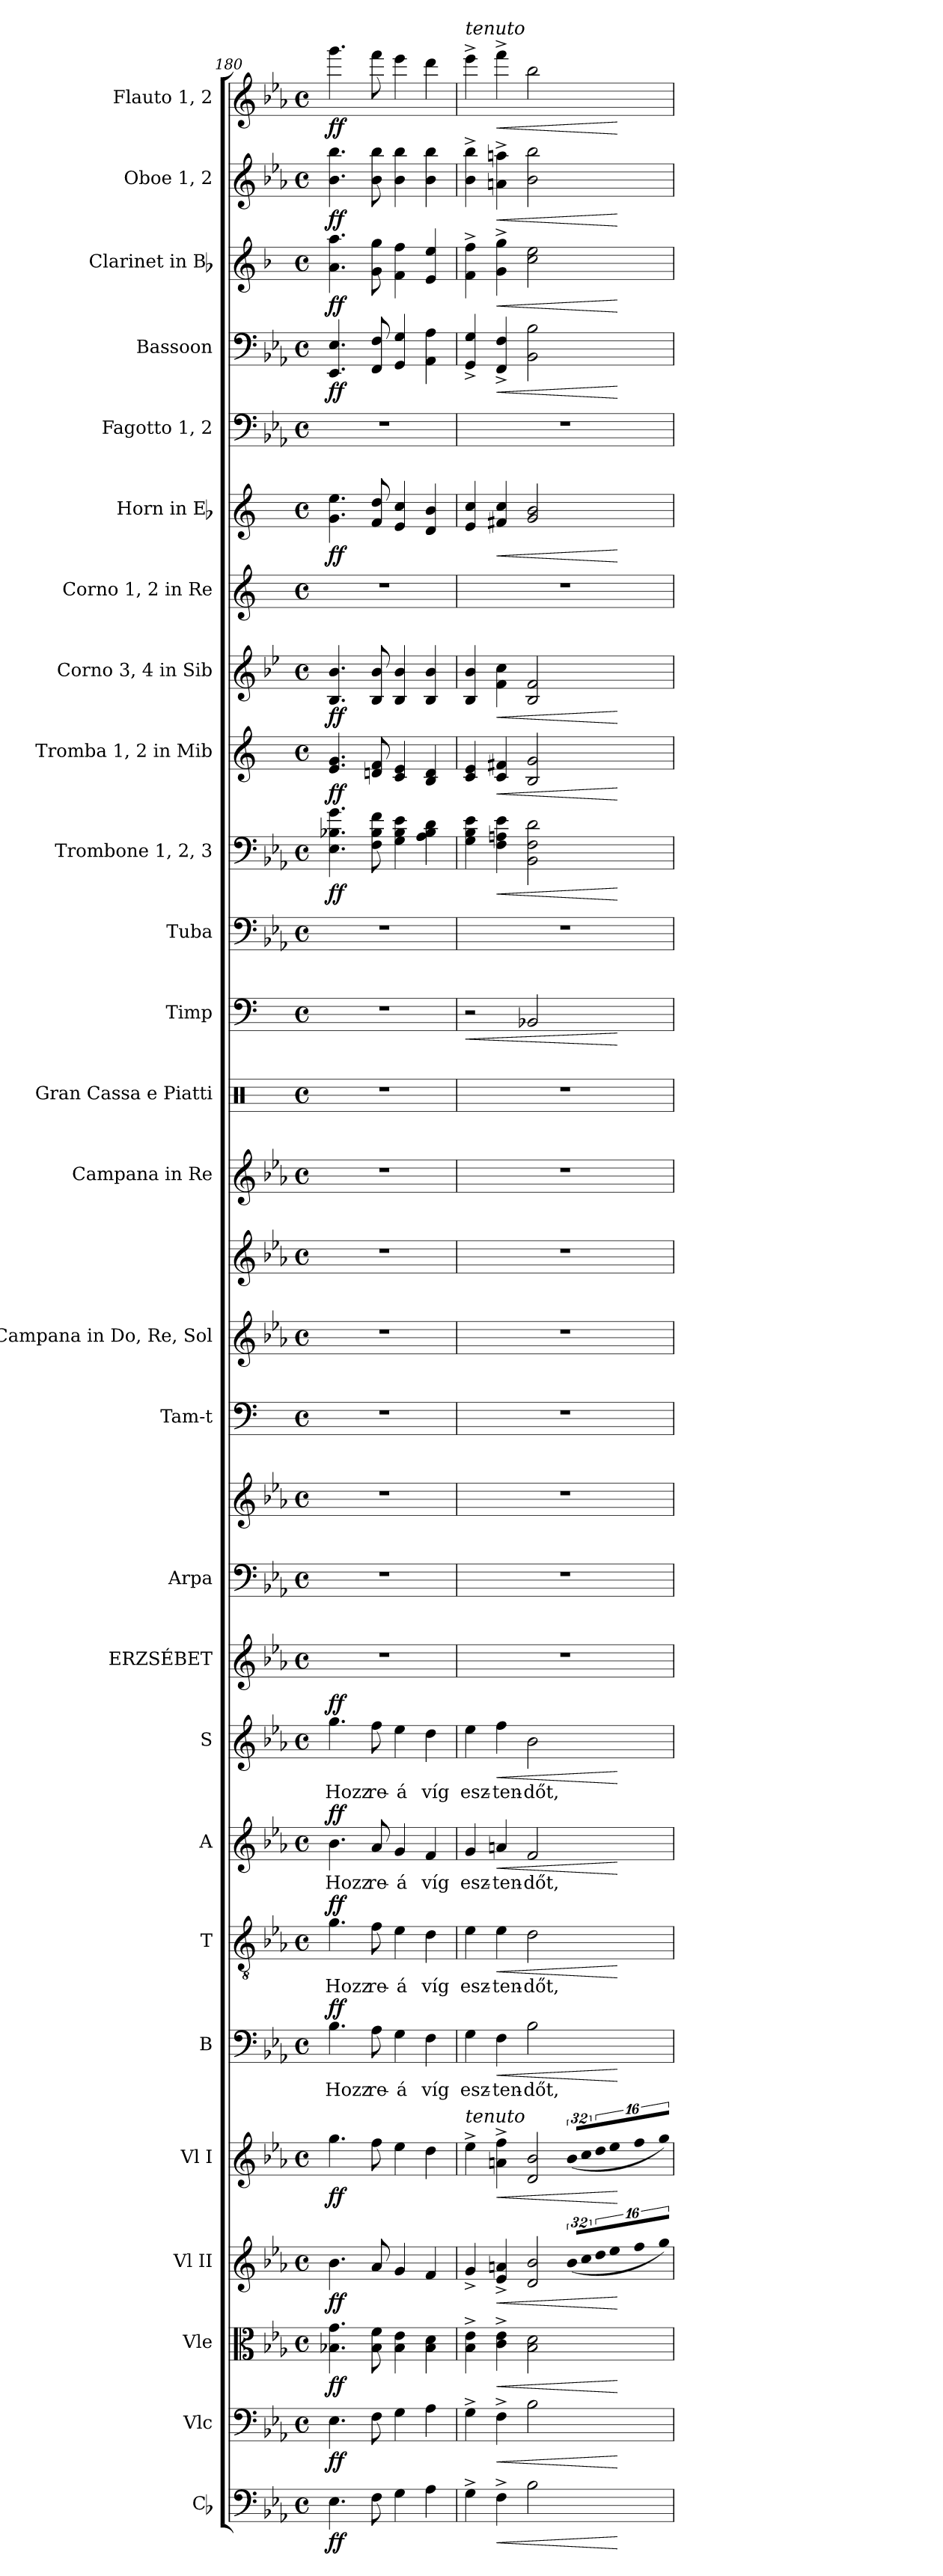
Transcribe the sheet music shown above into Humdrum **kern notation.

**kern	**dynam	**kern	**dynam	**kern	**dynam	**kern	**dynam	**kern	**dynam	**kern	**text	**dynam	**kern	**text	**dynam	**kern	**text	**dynam	**kern	**text	**dynam	**kern	**kern	**kern	**kern	**kern	**kern	**kern	**kern	**kern	**dynam	**kern	**kern	**dynam	**kern	**dynam	**kern	**dynam	**kern	**kern	**dynam	**kern	**kern	**dynam	**kern	**dynam	**kern	**dynam	**kern	**dynam
*part27	*part27	*part26	*part26	*part25	*part25	*part24	*part24	*part23	*part23	*part22	*part22	*part22	*part21	*part21	*part21	*part20	*part20	*part20	*part19	*part19	*part19	*part18	*part17	*part17	*part16	*part15	*part15	*part14	*part13	*part12	*part12	*part11	*part10	*part10	*part9	*part9	*part8	*part8	*part7	*part6	*part6	*part5	*part4	*part4	*part3	*part3	*part2	*part2	*part1	*part1
*staff29	*staff29	*staff28	*staff28	*staff27	*staff27	*staff26	*staff26	*staff25	*staff25	*staff24	*staff24	*staff24	*staff23	*staff23	*staff23	*staff22	*staff22	*staff22	*staff21	*staff21	*staff21	*staff20	*staff19	*staff18	*staff17	*staff16	*staff15	*staff14	*staff13	*staff12	*staff12	*staff11	*staff10	*staff10	*staff9	*staff9	*staff8	*staff8	*staff7	*staff6	*staff6	*staff5	*staff4	*staff4	*staff3	*staff3	*staff2	*staff2	*staff1	*staff1
*I"Cb	*	*I"Vlc	*	*I"Vle	*	*I"Vl II	*	*I"Vl I	*	*I"B	*	*	*I"T	*	*	*I"A	*	*	*I"S	*	*	*I"ERZSÉBET	*I"Arpa	*	*I"Tam-t	*I"3 Campana in Do, Re, Sol	*	*I"Campana in Re	*I"Gran Cassa e Piatti	*I"Timp	*	*I"Tuba	*I"Trombone 1, 2, 3	*	*I"Tromba 1, 2 in Mib	*	*I"Corno 3, 4 in Sib	*	*I"Corno 1, 2 in Re	*I"Horn in Eb	*	*I"Fagotto 1, 2	*I"Bassoon	*	*I"Clarinet in Bb	*	*I"Oboe 1, 2	*	*I"Flauto 1, 2	*
*I'Cb	*	*I'Vlc	*	*I'Vle	*	*I'Vl II	*	*I'Vl I	*	*I'B	*	*	*I'T	*	*	*I'A	*	*	*I'S	*	*	*I'ERZSÉBET	*I'Arpa	*	*I'Tam-t	*	*	*I'Camp	*I'Gr. C e Ptti	*I'Timp	*	*I'Tb	*I'Trb	*	*I'Tr (Mib)	*	*I'Cor (Sib)	*	*I'Cor (Re)	*	*	*I'Fg	*	*	*	*	*I'Ob	*	*I'Fl	*
*clefF4	*	*clefF4	*	*clefC3	*	*clefG2	*	*clefG2	*	*clefF4	*	*	*clefGv2	*	*	*clefG2	*	*	*clefG2	*	*	*clefG2	*clefF4	*clefG2	*clefF4	*clefG2	*clefG2	*clefG2	*clefX	*clefF4	*	*clefF4	*clefF4	*	*clefG2	*	*clefG2	*	*clefG2	*clefG2	*	*clefF4	*clefF4	*	*clefG2	*	*clefG2	*	*clefG2	*
*ITrd7c12	*	*	*	*	*	*	*	*	*	*	*	*	*ITrd7c12	*	*	*	*	*	*	*	*	*	*	*	*	*ITrd-14c-24	*ITrd-14c-24	*ITrd-14c-24	*	*	*	*	*	*	*ITrd-2c-3	*	*ITrd8c14	*	*ITrd6c10	*ITrd5c9	*	*	*	*	*ITrd1c2	*	*	*	*	*
*k[b-e-a-]	*	*k[b-e-a-]	*	*k[b-e-a-]	*	*k[b-e-a-]	*	*k[b-e-a-]	*	*k[b-e-a-]	*	*	*k[b-e-a-]	*	*	*k[b-e-a-]	*	*	*k[b-e-a-]	*	*	*k[b-e-a-]	*k[b-e-a-]	*k[b-e-a-]	*k[]	*k[b-e-a-]	*k[b-e-a-]	*k[b-e-a-]	*k[]	*k[]	*	*k[b-e-a-]	*k[b-e-a-]	*	*k[b-e-a-]	*	*k[b-e-]	*	*k[f#c#]	*k[b-e-a-]	*	*k[b-e-a-]	*k[b-e-a-]	*	*k[b-e-a-]	*	*k[b-e-a-]	*	*k[b-e-a-]	*
*E-:	*	*E-:	*	*E-:	*	*E-:	*	*E-:	*	*E-:	*	*	*E-:	*	*	*E-:	*	*	*E-:	*	*	*E-:	*E-:	*E-:	*C:	*E-:	*E-:	*E-:	*C:	*C:	*	*E-:	*E-:	*	*E-:	*	*B-:	*	*D:	*E-:	*	*E-:	*E-:	*	*E-:	*	*E-:	*	*E-:	*
*M4/4	*	*M4/4	*	*M4/4	*	*M4/4	*	*M4/4	*	*M4/4	*	*	*M4/4	*	*	*M4/4	*	*	*M4/4	*	*	*M4/4	*M4/4	*M4/4	*M4/4	*M4/4	*M4/4	*M4/4	*M4/4	*M4/4	*	*M4/4	*M4/4	*	*M4/4	*	*M4/4	*	*M4/4	*M4/4	*	*M4/4	*M4/4	*	*M4/4	*	*M4/4	*	*M4/4	*
*met(c)	*	*met(c)	*	*met(c)	*	*met(c)	*	*met(c)	*	*met(c)	*	*	*met(c)	*	*	*met(c)	*	*	*met(c)	*	*	*met(c)	*met(c)	*met(c)	*met(c)	*met(c)	*met(c)	*met(c)	*met(c)	*met(c)	*	*met(c)	*met(c)	*	*met(c)	*	*met(c)	*	*met(c)	*met(c)	*	*met(c)	*met(c)	*	*met(c)	*	*met(c)	*	*met(c)	*
=180	=180	=180	=180	=180	=180	=180	=180	=180	=180	=180	=180	=180	=180	=180	=180	=180	=180	=180	=180	=180	=180	=180	=180	=180	=180	=180	=180	=180	=180	=180	=180	=180	=180	=180	=180	=180	=180	=180	=180	=180	=180	=180	=180	=180	=180	=180	=180	=180	=180	=180
!	!	!	!	!	!	!	!	!	!	!	!LO:LY:b:color=#000000	!	!	!	!	!	!	!	!	!	!	!	!	!	!	!	!	!	!	!	!	!	!	!	!	!	!	!	!	!	!	!	!	!	!	!	!	!	!	!
!	!	!	!	!	!	!	!	!	!	!	!	!	!	!LO:LY:b:color=#000000	!	!	!	!	!	!	!	!	!	!	!	!	!	!	!	!	!	!	!	!	!	!	!	!	!	!	!	!	!	!	!	!	!	!	!	!
!	!	!	!	!	!	!	!	!	!	!	!	!	!	!	!	!	!LO:LY:b:color=#000000	!	!	!	!	!	!	!	!	!	!	!	!	!	!	!	!	!	!	!	!	!	!	!	!	!	!	!	!	!	!	!	!	!
!	!	!	!	!	!	!	!	!	!	!	!	!	!	!	!	!	!	!	!	!LO:LY:b:color=#000000	!	!	!	!	!	!	!	!	!	!	!	!	!	!	!	!	!	!	!	!	!	!	!	!	!	!	!	!	!	!
4.EE-i\	ff	4.E-i\	ff	4.B-Xi\ 4.gi	ff	4.b-i\	ff	4.ggi\	ff	4.B-i\	Hozz	ff	4.Gi\	Hozz	ff	4.b-i\	Hozz	ff	4.ggi\	Hozz	ff	1r	1r	1r	1r	1r	1r	1r	1r	1r	.	1r	4.E-i\ 4.B-Xi 4.gi	ff	4.gi/ 4.b-i	ff	4.BB-i/ 4.B-i	ff	1r	4.B-i\ 4.gi	ff	1r	4.EE-i/ 4.E-i	ff	4.gi\ 4.ggi	ff	4.b-i\ 4.bb-i	ff	4.gggi\	ff
!	!	!	!	!	!	!	!	!	!	!	!LO:LY:b:color=#000000	!	!	!	!	!	!	!	!	!	!	!	!	!	!	!	!	!	!	!	!	!	!	!	!	!	!	!	!	!	!	!	!	!	!	!	!	!	!	!
!	!	!	!	!	!	!	!	!	!	!	!	!	!	!LO:LY:b:color=#000000	!	!	!	!	!	!	!	!	!	!	!	!	!	!	!	!	!	!	!	!	!	!	!	!	!	!	!	!	!	!	!	!	!	!	!	!
!	!	!	!	!	!	!	!	!	!	!	!	!	!	!	!	!	!LO:LY:b:color=#000000	!	!	!	!	!	!	!	!	!	!	!	!	!	!	!	!	!	!	!	!	!	!	!	!	!	!	!	!	!	!	!	!	!
!	!	!	!	!	!	!	!	!	!	!	!	!	!	!	!	!	!	!	!	!LO:LY:b:color=#000000	!	!	!	!	!	!	!	!	!	!	!	!	!	!	!	!	!	!	!	!	!	!	!	!	!	!	!	!	!	!
8FFi\	.	8Fi\	.	8B-i\ 8fi	.	8a-i/	.	8ffi\	.	8A-i\	re-	.	8Fi\	re-	.	8a-i/	re-	.	8ffi\	re-	.	.	.	.	.	.	.	.	.	.	.	.	8Fi\ 8B-i 8fi	.	8fni/ 8a-i	.	8BB-i/ 8B-i	.	.	8A-i/ 8fi	.	.	8FFi/ 8Fi	.	8fi\ 8ffi	.	8b-i\ 8bb-i	.	8fffi\	.
!	!	!	!	!	!	!	!	!	!	!	!LO:LY:b:color=#000000	!	!	!	!	!	!	!	!	!	!	!	!	!	!	!	!	!	!	!	!	!	!	!	!	!	!	!	!	!	!	!	!	!	!	!	!	!	!	!
!	!	!	!	!	!	!	!	!	!	!	!	!	!	!LO:LY:b:color=#000000	!	!	!	!	!	!	!	!	!	!	!	!	!	!	!	!	!	!	!	!	!	!	!	!	!	!	!	!	!	!	!	!	!	!	!	!
!	!	!	!	!	!	!	!	!	!	!	!	!	!	!	!	!	!LO:LY:b:color=#000000	!	!	!	!	!	!	!	!	!	!	!	!	!	!	!	!	!	!	!	!	!	!	!	!	!	!	!	!	!	!	!	!	!
!	!	!	!	!	!	!	!	!	!	!	!	!	!	!	!	!	!	!	!	!LO:LY:b:color=#000000	!	!	!	!	!	!	!	!	!	!	!	!	!	!	!	!	!	!	!	!	!	!	!	!	!	!	!	!	!	!
4GGi\	.	4Gi\	.	4B-i\ 4e-i	.	4gi/	.	4ee-i\	.	4Gi\	-á	.	4E-i\	-á	.	4gi/	-á	.	4ee-i\	-á	.	.	.	.	.	.	.	.	.	.	.	.	4Gi\ 4B-i 4e-i	.	4e-i/ 4gi	.	4BB-i/ 4B-i	.	.	4Gi/ 4e-i	.	.	4GGi/ 4Gi	.	4e-i\ 4ee-i	.	4b-i\ 4bb-i	.	4eee-i\	.
!	!	!	!	!	!	!	!	!	!	!	!LO:LY:b:color=#000000	!	!	!	!	!	!	!	!	!	!	!	!	!	!	!	!	!	!	!	!	!	!	!	!	!	!	!	!	!	!	!	!	!	!	!	!	!	!	!
!	!	!	!	!	!	!	!	!	!	!	!	!	!	!LO:LY:b:color=#000000	!	!	!	!	!	!	!	!	!	!	!	!	!	!	!	!	!	!	!	!	!	!	!	!	!	!	!	!	!	!	!	!	!	!	!	!
!	!	!	!	!	!	!	!	!	!	!	!	!	!	!	!	!	!LO:LY:b:color=#000000	!	!	!	!	!	!	!	!	!	!	!	!	!	!	!	!	!	!	!	!	!	!	!	!	!	!	!	!	!	!	!	!	!
!	!	!	!	!	!	!	!	!	!	!	!	!	!	!	!	!	!	!	!	!LO:LY:b:color=#000000	!	!	!	!	!	!	!	!	!	!	!	!	!	!	!	!	!	!	!	!	!	!	!	!	!	!	!	!	!	!
4AA-i\	.	4A-i\	.	4B-i\ 4di	.	4fi/	.	4ddi\	.	4Fi\	víg	.	4Di\	víg	.	4fi/	víg	.	4ddi\	víg	.	.	.	.	.	.	.	.	.	.	.	.	4A-i\ 4B-i 4di	.	4di/ 4fi	.	4BB-i/ 4B-i	.	.	4Fi/ 4di	.	.	4AA-i\ 4A-i	.	4di/ 4ddi	.	4b-i\ 4bb-i	.	4dddi\	.
=181	=181	=181	=181	=181	=181	=181	=181	=181	=181	=181	=181	=181	=181	=181	=181	=181	=181	=181	=181	=181	=181	=181	=181	=181	=181	=181	=181	=181	=181	=181	=181	=181	=181	=181	=181	=181	=181	=181	=181	=181	=181	=181	=181	=181	=181	=181	=181	=181	=181	=181
*	*	*	*	*	*	*^	*	*^	*	*	*	*	*	*	*	*	*	*	*	*	*	*	*	*	*	*	*	*	*	*	*	*	*	*	*	*	*	*	*	*	*	*	*	*	*	*	*	*	*	*
!	!	!	!	!	!	!	!	!	!	!	!	!	!LO:LY:b:color=#000000	!	!	!	!	!	!	!	!	!	!	!	!	!	!	!	!	!	!	!	!	!	!	!	!	!	!	!	!	!	!	!	!	!	!	!	!	!	!	!
!	!	!	!	!	!	!	!	!	!	!	!	!	!	!	!	!LO:LY:b:color=#000000	!	!	!	!	!	!	!	!	!	!	!	!	!	!	!	!	!	!	!	!	!	!	!	!	!	!	!	!	!	!	!	!	!	!	!	!
!	!	!	!	!	!	!	!	!	!	!	!	!	!	!	!	!	!	!	!LO:LY:b:color=#000000	!	!	!	!	!	!	!	!	!	!	!	!	!	!	!	!	!	!	!	!	!	!	!	!	!	!	!	!	!	!	!	!	!
!	!	!	!	!	!	!	!	!	!	!	!	!	!	!	!	!	!	!	!	!	!	!	!	!	!	!	!	!	!	!	!	!	!	!	!	!	!	!	!	!	!	!	!	!	!	!	!	!	!	!	!LO:TX:a:i:t=tenuto	!
!	!	!	!	!	!	!	!	!	!LO:TX:a:i:t=tenuto	!	!	!	!	!	!	!	!	!	!	!	!	!	!	!	!	!	!	!	!	!	!	!	!	!	!	!	!	!	!	!	!	!	!	!	!	!	!	!	!	!	!	!
!	!	!	!	!	!	!	!	!	!	!	!	!	!	!	!	!	!	!	!	!	!	!LO:LY:b:color=#000000	!	!	!	!	!	!	!	!	!	!	!LO:HP:b	!	!	!	!	!	!	!	!	!	!	!	!	!	!	!	!	!	!	!
4GG^i\	.	4G^i\	.	4B-i\^ 4e-i^	.	4g^i/	2..ryy	.	4ee-^i\	2..ryy	.	4Gi\	esz-	.	4E-i\	esz-	.	4gi/	esz-	.	4ee-i\	esz-	.	1r	1r	1r	1r	1r	1r	1r	1r	2r	<	1r	4Gi\ 4B-i 4e-i	.	4e-i/ 4gi	.	4BB-i/ 4B-i	.	1r	4Gi/ 4e-i	.	1r	4GGi/^ 4Gi^	.	4e-i\^ 4ee-i^	.	4b-i\^ 4bb-i^	.	4eee-^i\	.
!	!LO:HP:b	!	!LO:HP:b	!	!LO:HP:b	!	!	!LO:HP:b	!	!	!	!	!	!	!	!	!	!	!	!	!	!	!	!	!	!	!	!	!	!	!	!	!	!	!	!	!	!	!	!	!	!	!	!	!	!	!	!	!	!	!	!
!	!	!	!	!	!	!	!	!LO:HP:n=1:b	!	!	!LO:HP:b	!	!	!	!	!	!	!	!	!	!	!	!	!	!	!	!	!	!	!	!	!	!	!	!	!	!	!	!	!	!	!	!	!	!	!	!	!	!	!	!	!
!	!	!	!	!	!	!	!	!	!	!	!LO:HP:n=1:b	!	!	!	!	!	!	!	!	!	!	!	!	!	!	!	!	!	!	!	!	!	!	!	!	!	!	!	!	!	!	!	!	!	!	!	!	!	!	!	!	!
!	!	!	!	!	!	!	!	!	!	!	!	!	!LO:LY:b:color=#000000	!LO:HP:b	!	!	!	!	!	!	!	!	!	!	!	!	!	!	!	!	!	!	!	!	!	!	!	!	!	!	!	!	!	!	!	!	!	!	!	!	!	!
!	!	!	!	!	!	!	!	!	!	!	!	!	!	!	!	!LO:LY:b:color=#000000	!LO:HP:b	!	!	!	!	!	!	!	!	!	!	!	!	!	!	!	!	!	!	!	!	!	!	!	!	!	!	!	!	!	!	!	!	!	!	!
!	!	!	!	!	!	!	!	!	!	!	!	!	!	!	!	!	!	!	!LO:LY:b:color=#000000	!LO:HP:b	!	!	!	!	!	!	!	!	!	!	!	!	!	!	!	!	!	!	!	!	!	!	!	!	!	!	!	!	!	!	!	!
!	!	!	!	!	!	!	!	!	!	!	!	!	!	!	!	!	!	!	!	!	!	!LO:LY:b:color=#000000	!LO:HP:b	!	!	!	!	!	!	!	!	!	!	!	!	!LO:HP:b	!	!LO:HP:b	!	!LO:HP:b	!	!	!LO:HP:b	!	!	!LO:HP:b	!	!LO:HP:b	!	!LO:HP:b	!	!LO:HP:b
4FF^i\	<	4F^i\	<	4ci\^ 4e-i^	<	4e-i/^ 4ani^	.	< >	4ani\^ 4ffi^	.	< >	4Fi\	-ten-	<	4E-i\	-ten-	<	4ani/	-ten-	<	4ffi\	-ten-	<	.	.	.	.	.	.	.	.	.	.	.	4Fi\ 4Ani 4e-i	<	4e-i/ 4ani	<	4Fi\ 4ci	<	.	4Ani/ 4e-i	<	.	4FFi/^ 4Fi^	<	4fi\^ 4ffi^	<	4ani\^ 4aani^	<	4fff^i\	<
!	!	!	!	!	!	!	!	!	!	!	!	!	!LO:LY:b:color=#000000	!	!	!	!	!	!	!	!	!	!	!	!	!	!	!	!	!	!	!	!	!	!	!	!	!	!	!	!	!	!	!	!	!	!	!	!	!	!	!
!	!	!	!	!	!	!	!	!	!	!	!	!	!	!	!	!LO:LY:b:color=#000000	!	!	!	!	!	!	!	!	!	!	!	!	!	!	!	!	!	!	!	!	!	!	!	!	!	!	!	!	!	!	!	!	!	!	!	!
!	!	!	!	!	!	!	!	!	!	!	!	!	!	!	!	!	!	!	!LO:LY:b:color=#000000	!	!	!	!	!	!	!	!	!	!	!	!	!	!	!	!	!	!	!	!	!	!	!	!	!	!	!	!	!	!	!	!	!
!	!	!	!	!	!	!	!	!	!	!	!	!	!	!	!	!	!	!	!	!	!	!LO:LY:b:color=#000000	!	!	!	!	!	!	!	!	!	!	!	!	!	!	!	!	!	!	!	!	!	!	!	!	!	!	!	!	!	!
2BB-i\	.	2B-i\	.	2B-i\ 2di	.	2di/ 2b-i	.	.	2di/ 2b-i	.	.	2B-i\	-dőt,	.	2Di\	-dőt,	.	2fi/	-dőt,	.	2b-i\	-dőt,	.	.	.	.	.	.	.	.	.	2BB-Xi/	.	.	2BB-i\ 2Fi 2di	.	2di/ 2b-i	.	2BB-i/ 2Fi	.	.	2B-i/ 2di	.	.	2BB-i\ 2B-i	.	2b-i\ 2ddi	.	2b-i\ 2bb-i	.	2bb-i\	.
!	!	!	!	!	!	!	!LO:N:vis=32	!	!	!LO:N:vis=32	!	!	!	!	!	!	!	!	!	!	!	!	!	!	!	!	!	!	!	!	!	!	!	!	!	!	!	!	!	!	!	!	!	!	!	!	!	!	!	!	!	!
.	.	.	.	.	.	.	(1024%21b-i/LLL	.	.	(1024%21b-i/LLL	.	.	.	.	.	.	.	.	.	.	.	.	.	.	.	.	.	.	.	.	.	.	.	.	.	.	.	.	.	.	.	.	.	.	.	.	.	.	.	.	.	.
!	!	!	!	!	!	!	!LO:N:vis=32	!	!	!LO:N:vis=32	!	!	!	!	!	!	!	!	!	!	!	!	!	!	!	!	!	!	!	!	!	!	!	!	!	!	!	!	!	!	!	!	!	!	!	!	!	!	!	!	!	!
.	.	.	.	.	.	.	1024%21cci/	]	.	1024%21cci/	]	.	.	.	.	.	.	.	.	.	.	.	.	.	.	.	.	.	.	.	.	.	.	.	.	.	.	.	.	.	.	.	.	.	.	.	.	.	.	.	.	.
!	!	!	!	!	!	!	!LO:N:vis=32	!	!	!LO:N:vis=32	!	!	!	!	!	!	!	!	!	!	!	!	!	!	!	!	!	!	!	!	!	!	!	!	!	!	!	!	!	!	!	!	!	!	!	!	!	!	!	!	!	!
.	.	.	.	.	.	.	512%11ddi/	.	.	512%11ddi/	.	.	.	.	.	.	.	.	.	.	.	.	.	.	.	.	.	.	.	.	.	.	.	.	.	.	.	.	.	.	.	.	.	.	.	.	.	.	.	.	.	.
!	!	!	!	!	!	!	!LO:N:vis=32	!	!	!LO:N:vis=32	!	!	!	!	!	!	!	!	!	!	!	!	!	!	!	!	!	!	!	!	!	!	!	!	!	!	!	!	!	!	!	!	!	!	!	!	!	!	!	!	!	!
.	.	.	.	.	.	.	1024%21ee-i/	.	.	1024%21ee-i/	.	.	.	.	.	.	.	.	.	.	.	.	.	.	.	.	.	.	.	.	.	.	.	.	.	.	.	.	.	.	.	.	.	.	.	.	.	.	.	.	.	.
!	!	!	!	!	!	!	!LO:N:vis=32	!	!	!LO:N:vis=32	!	!	!	!	!	!	!	!	!	!	!	!	!	!	!	!	!	!	!	!	!	!	!	!	!	!	!	!	!	!	!	!	!	!	!	!	!	!	!	!	!	!
.	.	.	.	.	.	.	1024%21ffi/	.	.	1024%21ffi/	.	.	.	.	.	.	.	.	.	.	.	.	.	.	.	.	.	.	.	.	.	.	.	.	.	.	.	.	.	.	.	.	.	.	.	.	.	.	.	.	.	.
!	!	!	!	!	!	!	!LO:N:vis=32	!	!	!LO:N:vis=32	!	!	!	!	!	!	!	!	!	!	!	!	!	!	!	!	!	!	!	!	!	!	!	!	!	!	!	!	!	!	!	!	!	!	!	!	!	!	!	!	!	!
.	.	.	.	.	.	.	512%11ggi/JJJ)	.	.	512%11ggi/JJJ)	.	.	.	.	.	.	.	.	.	.	.	.	.	.	.	.	.	.	.	.	.	.	.	.	.	.	.	.	.	.	.	.	.	.	.	.	.	.	.	.	.	.
*	*	*	*	*	*	*v	*v	*	*	*	*	*	*	*	*	*	*	*	*	*	*	*	*	*	*	*	*	*	*	*	*	*	*	*	*	*	*	*	*	*	*	*	*	*	*	*	*	*	*	*	*	*
*	*	*	*	*	*	*	*	*v	*v	*	*	*	*	*	*	*	*	*	*	*	*	*	*	*	*	*	*	*	*	*	*	*	*	*	*	*	*	*	*	*	*	*	*	*	*	*	*	*	*	*	*
.	[	.	[	.	[	.	[	.	[	.	.	[	.	.	[	.	.	[	.	.	[	.	.	.	.	.	.	.	.	.	[	.	.	[	.	[	.	[	.	.	[	.	.	[	.	[	.	[	.	[
=	=	=	=	=	=	=	=	=	=	=	=	=	=	=	=	=	=	=	=	=	=	=	=	=	=	=	=	=	=	=	=	=	=	=	=	=	=	=	=	=	=	=	=	=	=	=	=	=	=	=
*-	*-	*-	*-	*-	*-	*-	*-	*-	*-	*-	*-	*-	*-	*-	*-	*-	*-	*-	*-	*-	*-	*-	*-	*-	*-	*-	*-	*-	*-	*-	*-	*-	*-	*-	*-	*-	*-	*-	*-	*-	*-	*-	*-	*-	*-	*-	*-	*-	*-	*-
